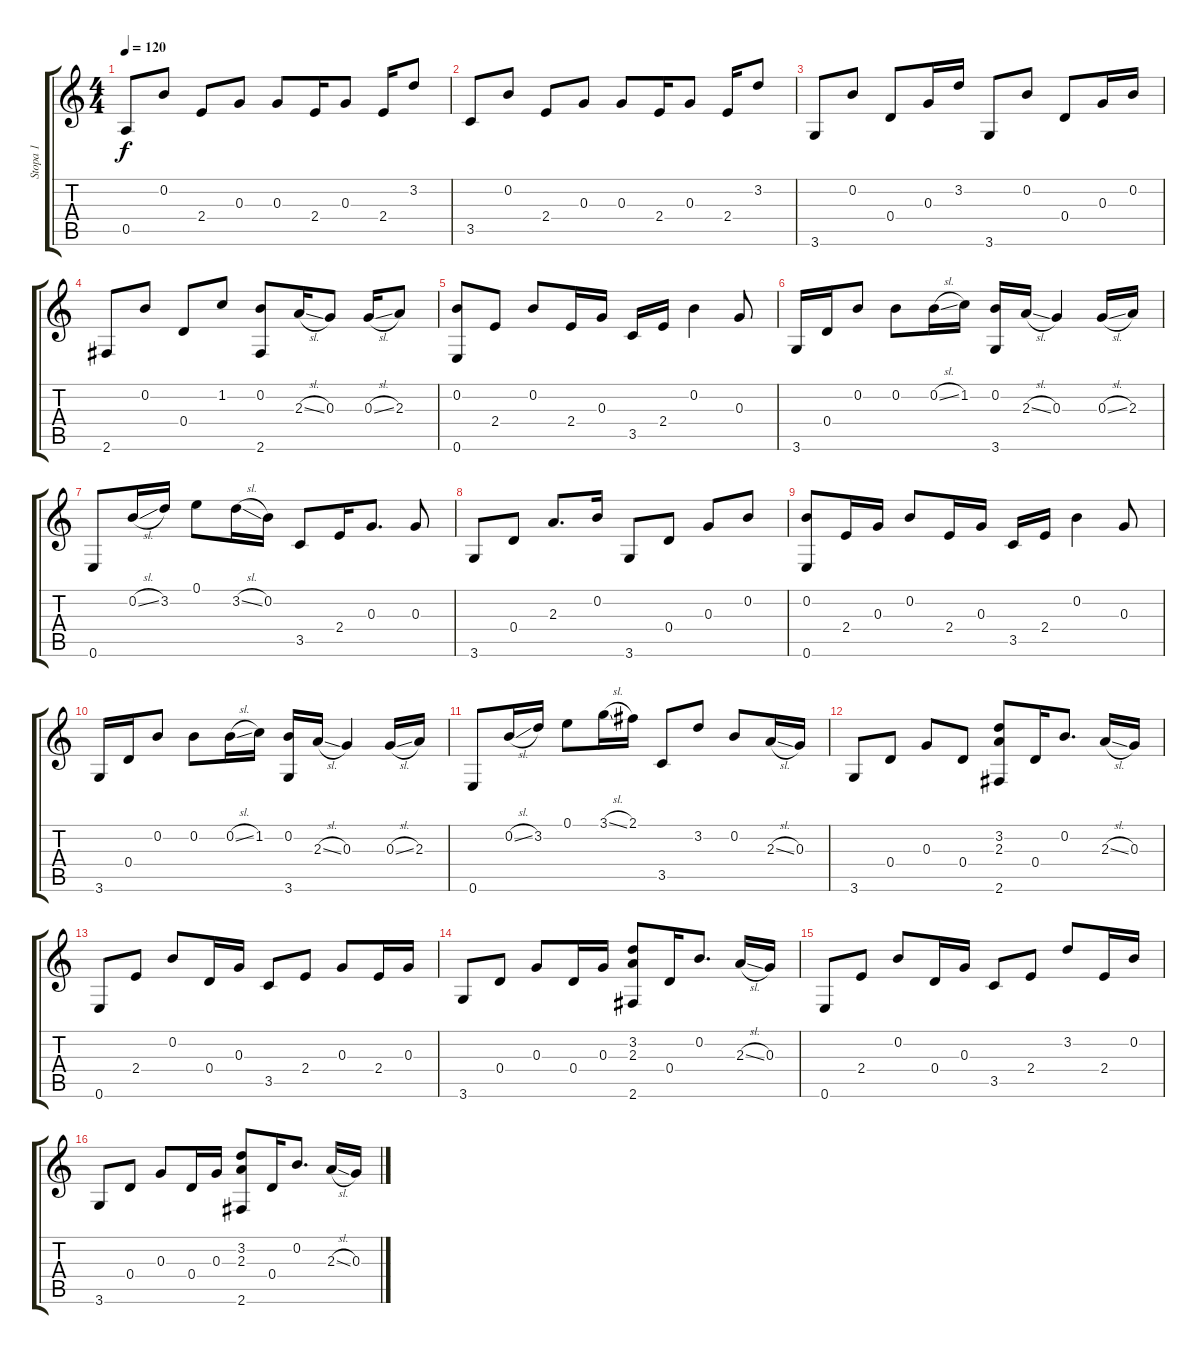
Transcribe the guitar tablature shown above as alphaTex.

\track ("Stopa 1" "Stopa 1") {instrument acousticguitarsteel}
\staff {score tabs}
\tuning (E4 B3 G3 D3 A2 E2) {hide}
\ts (4 4)
\tempo 120
\clef g2
\ks c
0.5.8{dy f} 0.2.8 2.4.8 0.3.8 0.3.8 2.4.16 0.3.8 2.4.16 3.2.8 |
3.5.8 0.2.8 2.4.8 0.3.8 0.3.8 2.4.16 0.3.8 2.4.16 3.2.8 |
3.6.8 0.2.8 0.4.8 0.3.16 3.2.16 3.6.8 0.2.8 0.4.8 0.3.16 0.2.16 |
2.6.8 0.2.8 0.4.8 1.2.8 (0.2 2.6).8 2.3{sl}.16 0.3.8 0.3{sl}.16 2.3.8 |
(0.2 0.6).8 2.4.8 0.2.8 2.4.16 0.3.16 3.5.16 2.4.16 0.2.4 0.3.8 |
3.6.16 0.4.16 0.2.8 0.2.8 0.2{sl}.16 1.2.16 (0.2 3.6).16 2.3{sl}.16 0.3.4 0.3{sl}.16 2.3.16 |
0.6.8 0.2{sl}.16 3.2.16 0.1.8 3.2{sl}.16 0.2.16 3.5.8 2.4.16 0.3.8{d} 0.3.8 |
3.6.8 0.4.8 2.3.8{d} 0.2.16 3.6.8 0.4.8 0.3.8 0.2.8 |
(0.2 0.6).8 2.4.16 0.3.16 0.2.8 2.4.16 0.3.16 3.5.16 2.4.16 0.2.4 0.3.8 |
3.6.16 0.4.16 0.2.8 0.2.8 0.2{sl}.16 1.2.16 (0.2 3.6).16 2.3{sl}.16 0.3.4 0.3{sl}.16 2.3.16 |
0.6.8 0.2{sl}.16 3.2.16 0.1.8 3.1{sl}.16 2.1.16 3.5.8 3.2.8 0.2.8 2.3{sl}.16 0.3.16 |
3.6.8 0.4.8 0.3.8 0.4.8 (3.2 2.3 2.6).8 0.4.16 0.2.8{d} 2.3{sl}.16 0.3.16 |
0.6.8 2.4.8 0.2.8 0.4.16 0.3.16 3.5.8 2.4.8 0.3.8 2.4.16 0.3.16 |
3.6.8 0.4.8 0.3.8 0.4.16 0.3.16 (3.2 2.3 2.6).8 0.4.16 0.2.8{d} 2.3{sl}.16 0.3.16 |
0.6.8 2.4.8 0.2.8 0.4.16 0.3.16 3.5.8 2.4.8 3.2.8 2.4.16 0.2.16 |
3.6.8 0.4.8 0.3.8 0.4.16 0.3.16 (3.2 2.3 2.6).8 0.4.16 0.2.8{d} 2.3{sl}.16 0.3.16
